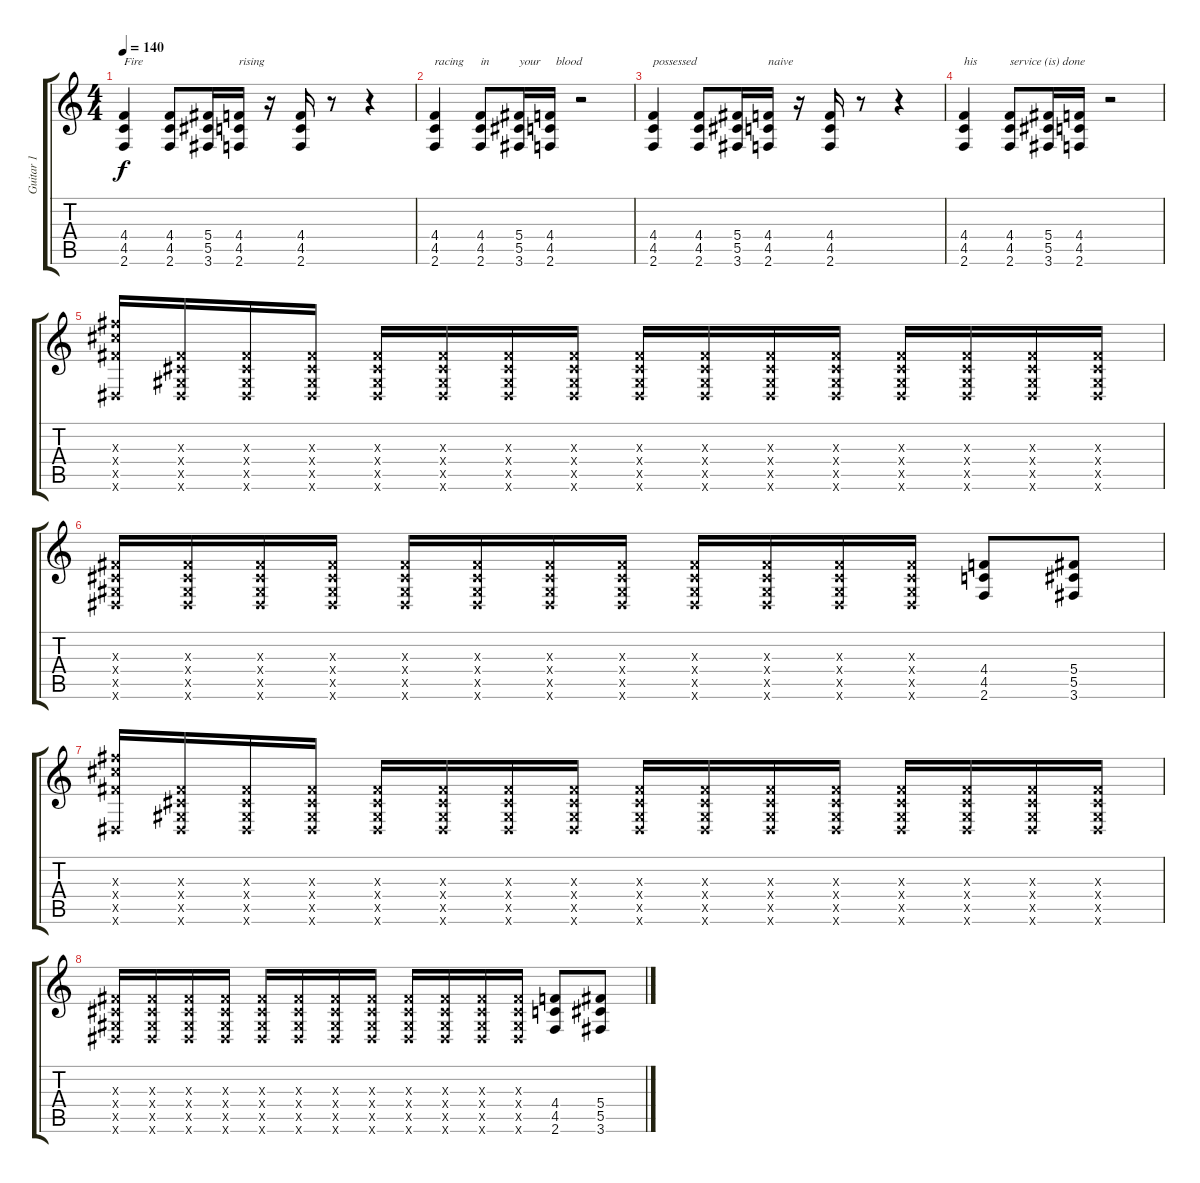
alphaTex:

\track ("Guitar 1" "Guitar 1") {instrument overdrivenguitar}
\staff {score tabs}
\tuning (Eb4 Bb3 Gb3 Db3 Ab2 Eb2) {hide}
\ts (4 4)
\tempo 140
\clef g2
\ks c
(4.4 4.5 2.6).4{txt "Fire" dy f} (4.4 4.5 2.6).8 (5.4 5.5 3.6).16 (4.4 4.5 2.6).16{txt "rising"} r.16 (4.4 4.5 2.6).16 r.8 r.4 |
(4.4 4.5 2.6).4{txt "racing"} (4.4 4.5 2.6).8{txt "in"} (5.4 5.5 3.6).16{txt "your"} (4.4 4.5 2.6).16{txt "  blood"} r.2 |
(4.4 4.5 2.6).4{txt "possessed"} (4.4 4.5 2.6).8 (5.4 5.5 3.6).16 (4.4 4.5 2.6).16{txt "naive"} r.16 (4.4 4.5 2.6).16 r.8 r.4 |
(4.4 4.5 2.6).4{txt "his"} (4.4 4.5 2.6).8{txt "service (is) done"} (5.4 5.5 3.6).16 (4.4 4.5 2.6).16 r.2 |
(12.3{x} 12.4{x} 10.5{x} 0.6{x}).16 (0.3{x} 0.4{x} 0.5{x} 0.6{x}).16 (0.3{x} 0.4{x} 0.5{x} 0.6{x}).16 (0.3{x} 0.4{x} 0.5{x} 0.6{x}).16 (0.3{x} 0.4{x} 0.5{x} 0.6{x}).16 (0.3{x} 0.4{x} 0.5{x} 0.6{x}).16 (0.3{x} 0.4{x} 0.5{x} 0.6{x}).16 (0.3{x} 0.4{x} 0.5{x} 0.6{x}).16 (0.3{x} 0.4{x} 0.5{x} 0.6{x}).16 (0.3{x} 0.4{x} 0.5{x} 0.6{x}).16 (0.3{x} 0.4{x} 0.5{x} 0.6{x}).16 (0.3{x} 0.4{x} 0.5{x} 0.6{x}).16 (0.3{x} 0.4{x} 0.5{x} 0.6{x}).16 (0.3{x} 0.4{x} 0.5{x} 0.6{x}).16 (0.3{x} 0.4{x} 0.5{x} 0.6{x}).16 (0.3{x} 0.4{x} 0.5{x} 0.6{x}).16 |
(0.3{x} 0.4{x} 0.5{x} 0.6{x}).16 (0.3{x} 0.4{x} 0.5{x} 0.6{x}).16 (0.3{x} 0.4{x} 0.5{x} 0.6{x}).16 (0.3{x} 0.4{x} 0.5{x} 0.6{x}).16 (0.3{x} 0.4{x} 0.5{x} 0.6{x}).16 (0.3{x} 0.4{x} 0.5{x} 0.6{x}).16 (0.3{x} 0.4{x} 0.5{x} 0.6{x}).16 (0.3{x} 0.4{x} 0.5{x} 0.6{x}).16 (0.3{x} 0.4{x} 0.5{x} 0.6{x}).16 (0.3{x} 0.4{x} 0.5{x} 0.6{x}).16 (0.3{x} 0.4{x} 0.5{x} 0.6{x}).16 (0.3{x} 0.4{x} 0.5{x} 0.6{x}).16 (4.4 4.5 2.6).8 (5.4 5.5 3.6).8 |
(12.3{x} 12.4{x} 10.5{x} 0.6{x}).16 (0.3{x} 0.4{x} 0.5{x} 0.6{x}).16 (0.3{x} 0.4{x} 0.5{x} 0.6{x}).16 (0.3{x} 0.4{x} 0.5{x} 0.6{x}).16 (0.3{x} 0.4{x} 0.5{x} 0.6{x}).16 (0.3{x} 0.4{x} 0.5{x} 0.6{x}).16 (0.3{x} 0.4{x} 0.5{x} 0.6{x}).16 (0.3{x} 0.4{x} 0.5{x} 0.6{x}).16 (0.3{x} 0.4{x} 0.5{x} 0.6{x}).16 (0.3{x} 0.4{x} 0.5{x} 0.6{x}).16 (0.3{x} 0.4{x} 0.5{x} 0.6{x}).16 (0.3{x} 0.4{x} 0.5{x} 0.6{x}).16 (0.3{x} 0.4{x} 0.5{x} 0.6{x}).16 (0.3{x} 0.4{x} 0.5{x} 0.6{x}).16 (0.3{x} 0.4{x} 0.5{x} 0.6{x}).16 (0.3{x} 0.4{x} 0.5{x} 0.6{x}).16 |
(0.3{x} 0.4{x} 0.5{x} 0.6{x}).16 (0.3{x} 0.4{x} 0.5{x} 0.6{x}).16 (0.3{x} 0.4{x} 0.5{x} 0.6{x}).16 (0.3{x} 0.4{x} 0.5{x} 0.6{x}).16 (0.3{x} 0.4{x} 0.5{x} 0.6{x}).16 (0.3{x} 0.4{x} 0.5{x} 0.6{x}).16 (0.3{x} 0.4{x} 0.5{x} 0.6{x}).16 (0.3{x} 0.4{x} 0.5{x} 0.6{x}).16 (0.3{x} 0.4{x} 0.5{x} 0.6{x}).16 (0.3{x} 0.4{x} 0.5{x} 0.6{x}).16 (0.3{x} 0.4{x} 0.5{x} 0.6{x}).16 (0.3{x} 0.4{x} 0.5{x} 0.6{x}).16 (4.4 4.5 2.6).8 (5.4 5.5 3.6).8
